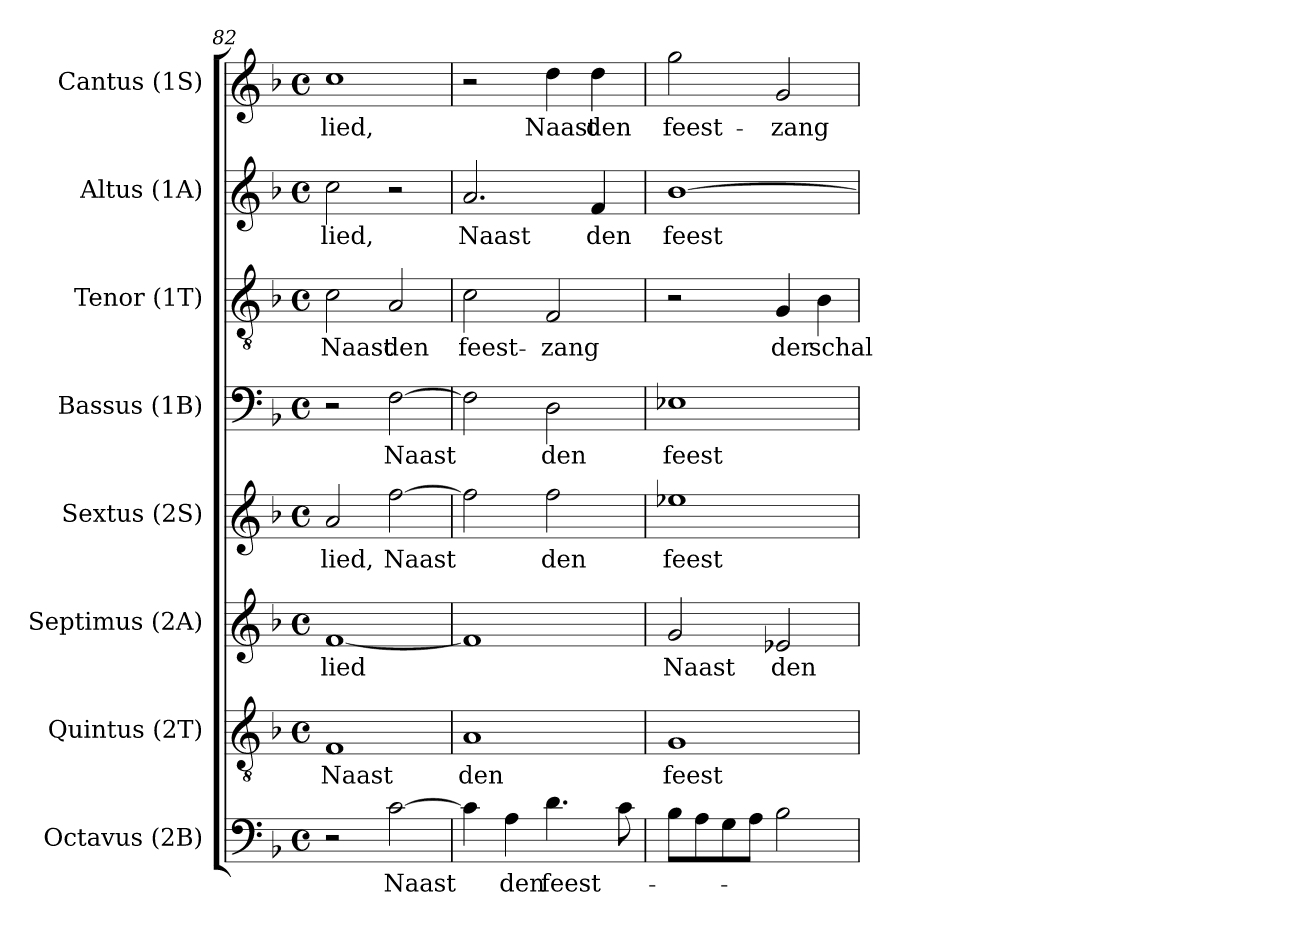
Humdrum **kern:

**kern	**text	**kern	**text	**kern	**text	**kern	**text	**kern	**text	**kern	**text	**kern	**text	**kern	**text
*part8	*part8	*part7	*part7	*part6	*part6	*part5	*part5	*part4	*part4	*part3	*part3	*part2	*part2	*part1	*part1
*staff8	*staff8	*staff7	*staff7	*staff6	*staff6	*staff5	*staff5	*staff4	*staff4	*staff3	*staff3	*staff2	*staff2	*staff1	*staff1
*I"Octavus (2B)	*	*I"Quintus (2T)	*	*I"Septimus (2A)	*	*I"Sextus (2S)	*	*I"Bassus (1B)	*	*I"Tenor (1T)	*	*I"Altus (1A)	*	*I"Cantus (1S)	*
*I'Octavus	*	*I'Quintus	*	*I'Septimus	*	*I'Sextus	*	*I'Bassus	*	*I'Tenor	*	*I'Altus	*	*I'Cantus	*
*clefF4	*	*clefGv2	*	*clefG2	*	*clefG2	*	*clefF4	*	*clefGv2	*	*clefG2	*	*clefG2	*
*k[b-]	*	*k[b-]	*	*k[b-]	*	*k[b-]	*	*k[b-]	*	*k[b-]	*	*k[b-]	*	*k[b-]	*
*F:	*	*F:	*	*F:	*	*F:	*	*F:	*	*F:	*	*F:	*	*F:	*
*M4/4	*	*M4/4	*	*M4/4	*	*M4/4	*	*M4/4	*	*M4/4	*	*M4/4	*	*M4/4	*
*met(c)	*	*met(c)	*	*met(c)	*	*met(c)	*	*met(c)	*	*met(c)	*	*met(c)	*	*met(c)	*
=82	=82	=82	=82	=82	=82	=82	=82	=82	=82	=82	=82	=82	=82	=82	=82
!	!	!	!LO:LY:b:color=#000000	!	!	!	!	!	!	!	!	!	!	!	!
!	!	!	!	!	!LO:LY:b:color=#000000	!	!	!	!	!	!	!	!	!	!
!	!	!	!	!	!	!	!LO:LY:b:color=#000000	!	!	!	!	!	!	!	!
!	!	!	!	!	!	!	!	!	!	!	!LO:LY:b:color=#000000	!	!	!	!
!	!	!	!	!	!	!	!	!	!	!	!	!	!LO:LY:b:color=#000000	!	!
!	!	!	!	!	!	!	!	!	!	!	!	!	!	!	!LO:LY:b:color=#000000
2r	.	1Fi	Naast	[<1fi	lied	2ai/	lied,	2r	.	2ci\	Naast	2cci\	lied,	1cci	lied,
!	!LO:LY:b:color=#000000	!	!	!	!	!	!	!	!	!	!	!	!	!	!
!	!	!	!	!	!	!	!LO:LY:b:color=#000000	!	!	!	!	!	!	!	!
!	!	!	!	!	!	!	!	!	!LO:LY:b:color=#000000	!	!	!	!	!	!
!	!	!	!	!	!	!	!	!	!	!	!LO:LY:b:color=#000000	!	!	!	!
[>2ci\	Naast	.	.	.	.	[>2ffi\	Naast	[>2Fi\	Naast	2Ai/	den	2r	.	.	.
!!LO:PB:g=z
=83	=83	=83	=83	=83	=83	=83	=83	=83	=83	=83	=83	=83	=83	=83	=83
!	!	!	!LO:LY:b:color=#000000	!	!	!	!	!	!	!	!	!	!	!	!
!	!	!	!	!	!	!	!	!	!	!	!LO:LY:b:color=#000000	!	!	!	!
!	!	!	!	!	!	!	!	!	!	!	!	!	!LO:LY:b:color=#000000	!	!
4ci\]	.	1Ai	den	1fi]	.	2ffi\]	.	2Fi\]	.	2ci\	feest-	2.ai/	Naast	2r	.
!	!LO:LY:b:color=#000000	!	!	!	!	!	!	!	!	!	!	!	!	!	!
4Ai\	den	.	.	.	.	.	.	.	.	.	.	.	.	.	.
!	!LO:LY:b:color=#000000	!	!	!	!	!	!	!	!	!	!	!	!	!	!
!	!	!	!	!	!	!	!LO:LY:b:color=#000000	!	!	!	!	!	!	!	!
!	!	!	!	!	!	!	!	!	!LO:LY:b:color=#000000	!	!	!	!	!	!
!	!	!	!	!	!	!	!	!	!	!	!LO:LY:b:color=#000000	!	!	!	!
!	!	!	!	!	!	!	!	!	!	!	!	!	!	!	!LO:LY:b:color=#000000
4.di\	feest-	.	.	.	.	2ffi\	den	2Di\	den	2Fi/	-zang	.	.	4ddi\	Naast
!	!	!	!	!	!	!	!	!	!	!	!	!	!LO:LY:b:color=#000000	!	!
!	!	!	!	!	!	!	!	!	!	!	!	!	!	!	!LO:LY:b:color=#000000
.	.	.	.	.	.	.	.	.	.	.	.	4fi/	den	4ddi\	den
8ci\	.	.	.	.	.	.	.	.	.	.	.	.	.	.	.
=84	=84	=84	=84	=84	=84	=84	=84	=84	=84	=84	=84	=84	=84	=84	=84
!	!	!	!LO:LY:b:color=#000000	!	!	!	!	!	!	!	!	!	!	!	!
!	!	!	!	!	!LO:LY:b:color=#000000	!	!	!	!	!	!	!	!	!	!
!	!	!	!	!	!	!	!LO:LY:b:color=#000000	!	!	!	!	!	!	!	!
!	!	!	!	!	!	!	!	!	!LO:LY:b:color=#000000	!	!	!	!	!	!
!	!	!	!	!	!	!	!	!	!	!	!	!	!LO:LY:b:color=#000000	!	!
!	!	!	!	!	!	!	!	!	!	!	!	!	!	!	!LO:LY:b:color=#000000
8B-i\L	.	1Gi	feest-	2gi/	Naast	1ee-Xi	feest-	1E-Xi	feest-	2r	.	[>1b-i	feest-	2ggi\	feest-
8Ai\	.	.	.	.	.	.	.	.	.	.	.	.	.	.	.
8Gi\	.	.	.	.	.	.	.	.	.	.	.	.	.	.	.
8Ai\J	.	.	.	.	.	.	.	.	.	.	.	.	.	.	.
!	!	!	!	!	!LO:LY:b:color=#000000	!	!	!	!	!	!	!	!	!	!
!	!	!	!	!	!	!	!	!	!	!	!LO:LY:b:color=#000000	!	!	!	!
!	!	!	!	!	!	!	!	!	!	!	!	!	!	!	!LO:LY:b:color=#000000
2B-i\	.	.	.	2e-Xi/	den	.	.	.	.	4Gi/	der	.	.	2gi/	-zang
!	!	!	!	!	!	!	!	!	!	!	!LO:LY:b:color=#000000	!	!	!	!
.	.	.	.	.	.	.	.	.	.	4B-i\	schal-	.	.	.	.
=	=	=	=	=	=	=	=	=	=	=	=	=	=	=	=
*-	*-	*-	*-	*-	*-	*-	*-	*-	*-	*-	*-	*-	*-	*-	*-
